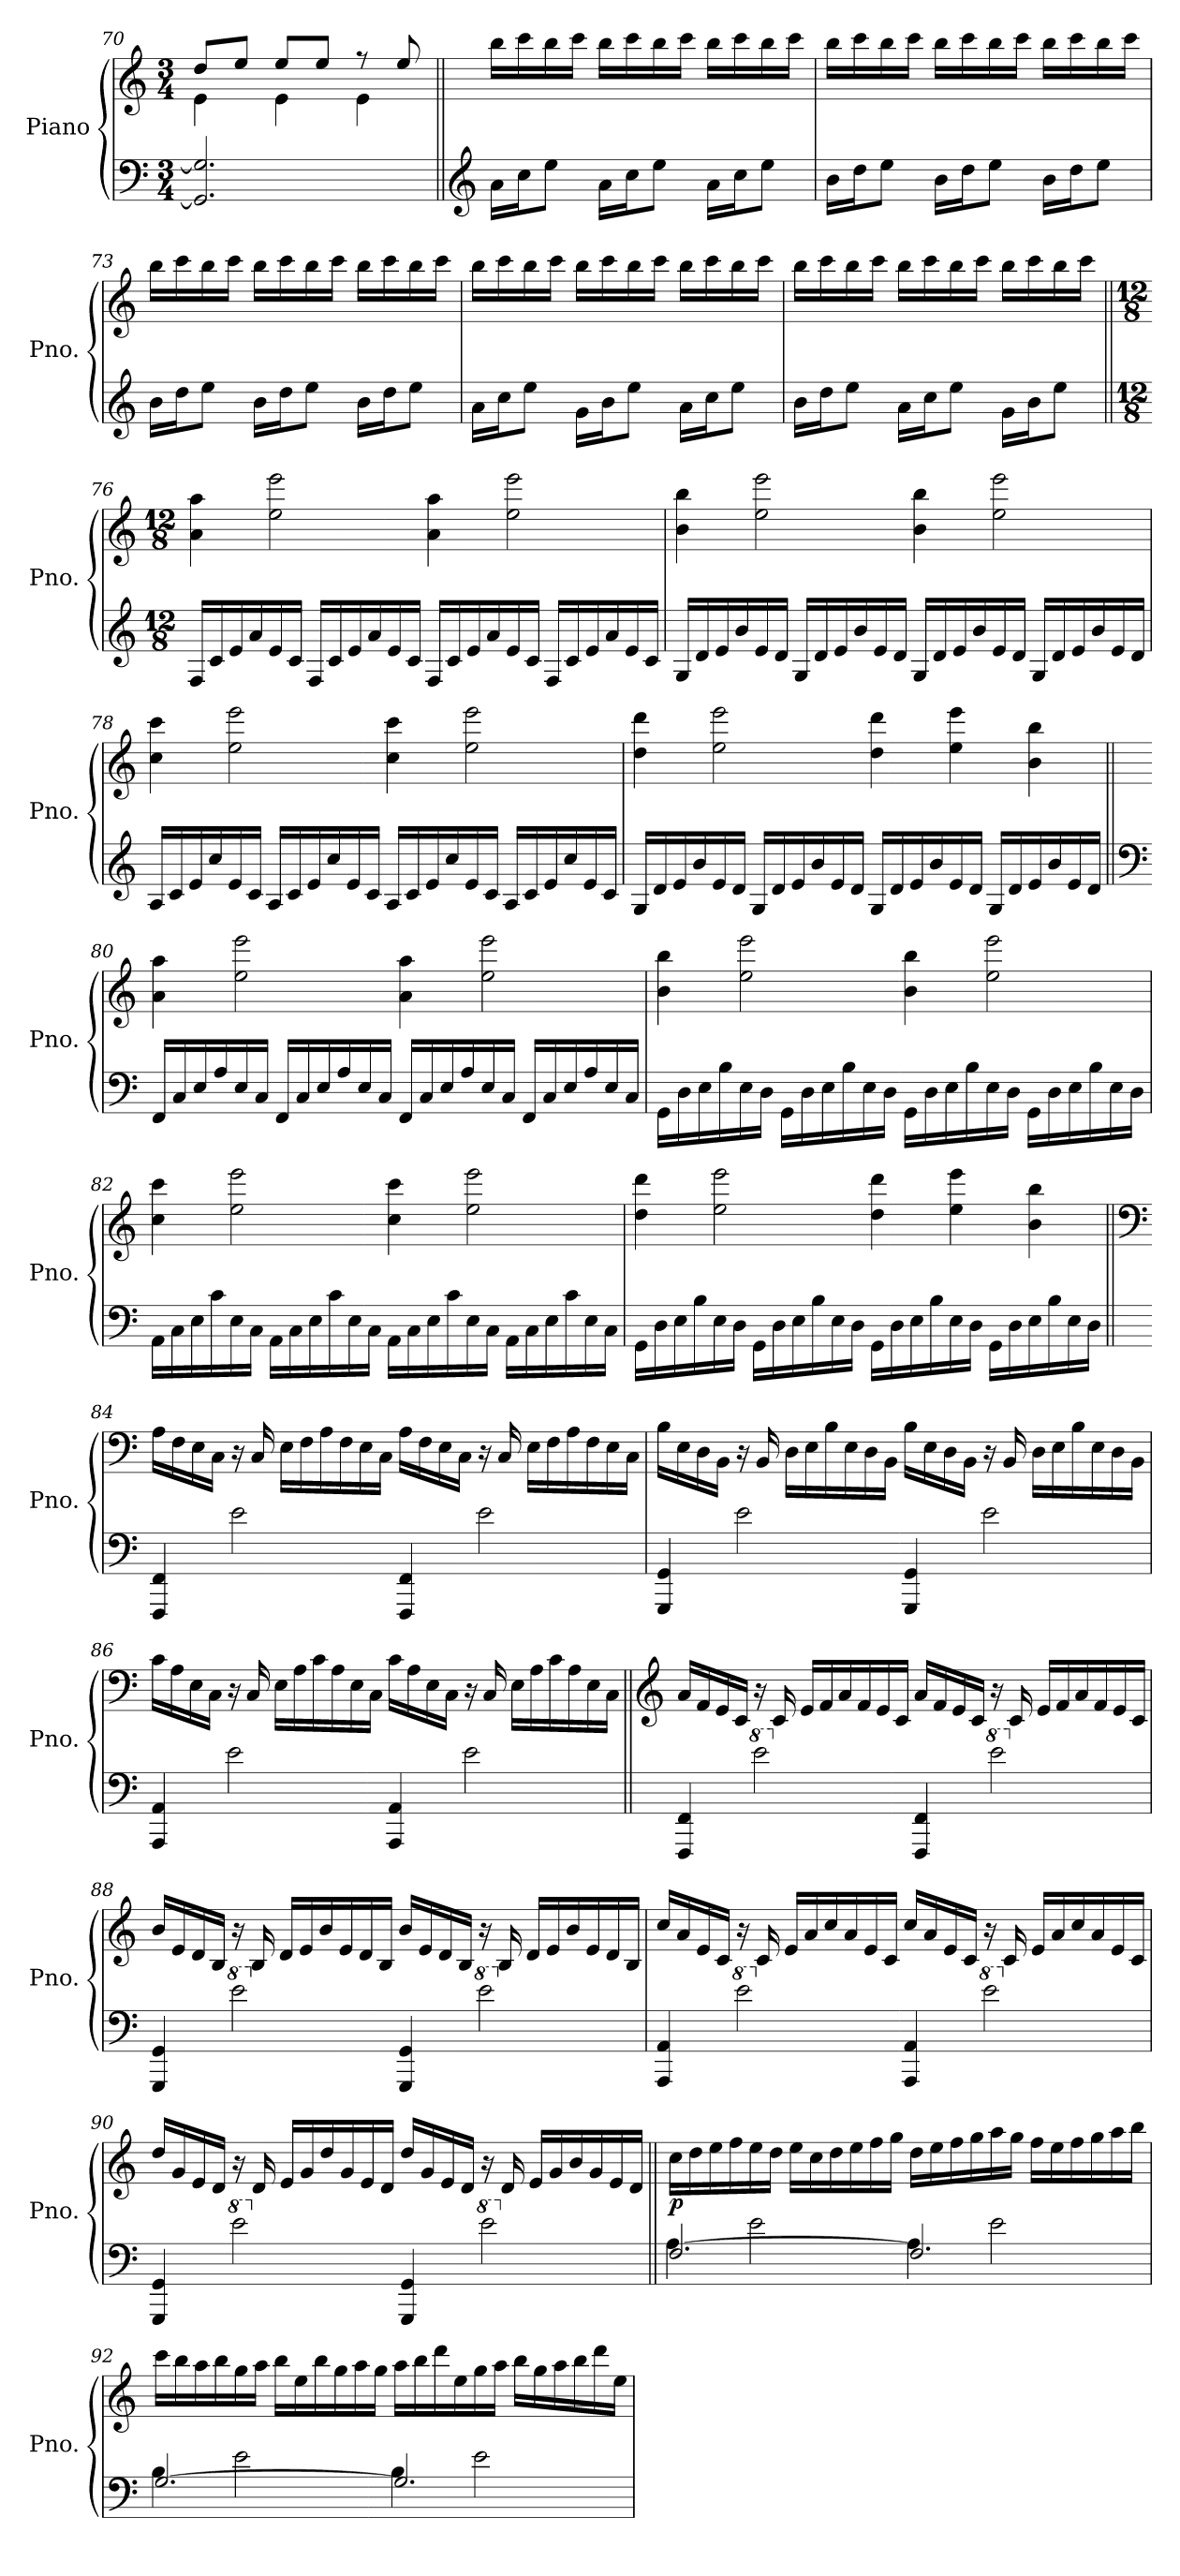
**kern	**kern	**dynam
*part1	*part1	*part1
*staff2	*staff1	*staff1/2
*I"Piano	*	*
*I'Pno.	*	*
*clefF4	*clefG2	*
*k[]	*k[]	*
*M3/4	*M3/4	*
=70	=70	=70
*	*^	*
2.GG/] 2.G/]	8dd/L	4e\	.
.	8ee/J	.	.
.	8ee/L	4e\	.
.	8ee/J	.	.
.	8r	4e\	.
.	8ee/	.	.
*	*v	*v	*
!!LO:LB:g=z
=71||	=71||	=71||
*clefG2	*	*
16a\LL	16bb\LL	.
16cc\J	16ccc\	.
8ee\J	16bb\	.
.	16ccc\JJ	.
16a\LL	16bb\LL	.
16cc\J	16ccc\	.
8ee\J	16bb\	.
.	16ccc\JJ	.
16a\LL	16bb\LL	.
16cc\J	16ccc\	.
8ee\J	16bb\	.
.	16ccc\JJ	.
=72	=72	=72
16b\LL	16bb\LL	.
16dd\J	16ccc\	.
8ee\J	16bb\	.
.	16ccc\JJ	.
16b\LL	16bb\LL	.
16dd\J	16ccc\	.
8ee\J	16bb\	.
.	16ccc\JJ	.
16b\LL	16bb\LL	.
16dd\J	16ccc\	.
8ee\J	16bb\	.
.	16ccc\JJ	.
!!LO:LB:g=z
=73	=73	=73
16b\LL	16bb\LL	.
16dd\J	16ccc\	.
8ee\J	16bb\	.
.	16ccc\JJ	.
16b\LL	16bb\LL	.
16dd\J	16ccc\	.
8ee\J	16bb\	.
.	16ccc\JJ	.
16b\LL	16bb\LL	.
16dd\J	16ccc\	.
8ee\J	16bb\	.
.	16ccc\JJ	.
=74	=74	=74
16a\LL	16bb\LL	.
16cc\J	16ccc\	.
8ee\J	16bb\	.
.	16ccc\JJ	.
16g\LL	16bb\LL	.
16b\J	16ccc\	.
8ee\J	16bb\	.
.	16ccc\JJ	.
16a\LL	16bb\LL	.
16cc\J	16ccc\	.
8ee\J	16bb\	.
.	16ccc\JJ	.
!!LO:LB:g=z
=75	=75	=75
16b\LL	16bb\LL	.
16dd\J	16ccc\	.
8ee\J	16bb\	.
.	16ccc\JJ	.
16a\LL	16bb\LL	.
16cc\J	16ccc\	.
8ee\J	16bb\	.
.	16ccc\JJ	.
16g\LL	16bb\LL	.
16b\J	16ccc\	.
8ee\J	16bb\	.
.	16ccc\JJ	.
=76||	=76||	=76||
*M12/8	*M12/8	*
16F/LL	4a\ 4aa\	.
16c/	.	.
16e/	.	.
16a/	.	.
16e/	2ee\ 2eee\	.
16c/JJ	.	.
16F/LL	.	.
16c/	.	.
16e/	.	.
16a/	.	.
16e/	.	.
16c/JJ	.	.
16F/LL	4a\ 4aa\	.
16c/	.	.
16e/	.	.
16a/	.	.
16e/	2ee\ 2eee\	.
16c/JJ	.	.
16F/LL	.	.
16c/	.	.
16e/	.	.
16a/	.	.
16e/	.	.
16c/JJ	.	.
!!LO:LB:g=z
=77	=77	=77
16G/LL	4b\ 4bb\	.
16d/	.	.
16e/	.	.
16b/	.	.
16e/	2ee\ 2eee\	.
16d/JJ	.	.
16G/LL	.	.
16d/	.	.
16e/	.	.
16b/	.	.
16e/	.	.
16d/JJ	.	.
16G/LL	4b\ 4bb\	.
16d/	.	.
16e/	.	.
16b/	.	.
16e/	2ee\ 2eee\	.
16d/JJ	.	.
16G/LL	.	.
16d/	.	.
16e/	.	.
16b/	.	.
16e/	.	.
16d/JJ	.	.
!!LO:LB:g=z
=78	=78	=78
16A/LL	4cc\ 4ccc\	.
16c/	.	.
16e/	.	.
16cc/	.	.
16e/	2ee\ 2eee\	.
16c/JJ	.	.
16A/LL	.	.
16c/	.	.
16e/	.	.
16cc/	.	.
16e/	.	.
16c/JJ	.	.
16A/LL	4cc\ 4ccc\	.
16c/	.	.
16e/	.	.
16cc/	.	.
16e/	2ee\ 2eee\	.
16c/JJ	.	.
16A/LL	.	.
16c/	.	.
16e/	.	.
16cc/	.	.
16e/	.	.
16c/JJ	.	.
!!LO:PB:g=z
=79	=79	=79
16G/LL	4dd\ 4ddd\	.
16d/	.	.
16e/	.	.
16b/	.	.
16e/	2ee\ 2eee\	.
16d/JJ	.	.
16G/LL	.	.
16d/	.	.
16e/	.	.
16b/	.	.
16e/	.	.
16d/JJ	.	.
16G/LL	4dd\ 4ddd\	.
16d/	.	.
16e/	.	.
16b/	.	.
16e/	4ee\ 4eee\	.
16d/JJ	.	.
16G/LL	.	.
16d/	.	.
16e/	4b\ 4bb\	.
16b/	.	.
16e/	.	.
16d/JJ	.	.
=80||	=80||	=80||
*clefF4	*	*
16FF/LL	4a\ 4aa\	.
16C/	.	.
16E/	.	.
16A/	.	.
16E/	2ee\ 2eee\	.
16C/JJ	.	.
16FF/LL	.	.
16C/	.	.
16E/	.	.
16A/	.	.
16E/	.	.
16C/JJ	.	.
16FF/LL	4a\ 4aa\	.
16C/	.	.
16E/	.	.
16A/	.	.
16E/	2ee\ 2eee\	.
16C/JJ	.	.
16FF/LL	.	.
16C/	.	.
16E/	.	.
16A/	.	.
16E/	.	.
16C/JJ	.	.
!!LO:LB:g=z
=81	=81	=81
16GG\LL	4b\ 4bb\	.
16D\	.	.
16E\	.	.
16B\	.	.
16E\	2ee\ 2eee\	.
16D\JJ	.	.
16GG\LL	.	.
16D\	.	.
16E\	.	.
16B\	.	.
16E\	.	.
16D\JJ	.	.
16GG\LL	4b\ 4bb\	.
16D\	.	.
16E\	.	.
16B\	.	.
16E\	2ee\ 2eee\	.
16D\JJ	.	.
16GG\LL	.	.
16D\	.	.
16E\	.	.
16B\	.	.
16E\	.	.
16D\JJ	.	.
=82	=82	=82
16AA\LL	4cc\ 4ccc\	.
16C\	.	.
16E\	.	.
16c\	.	.
16E\	2ee\ 2eee\	.
16C\JJ	.	.
16AA\LL	.	.
16C\	.	.
16E\	.	.
16c\	.	.
16E\	.	.
16C\JJ	.	.
16AA\LL	4cc\ 4ccc\	.
16C\	.	.
16E\	.	.
16c\	.	.
16E\	2ee\ 2eee\	.
16C\JJ	.	.
16AA\LL	.	.
16C\	.	.
16E\	.	.
16c\	.	.
16E\	.	.
16C\JJ	.	.
!!LO:LB:g=z
=83	=83	=83
16GG\LL	4dd\ 4ddd\	.
16D\	.	.
16E\	.	.
16B\	.	.
16E\	2ee\ 2eee\	.
16D\JJ	.	.
16GG\LL	.	.
16D\	.	.
16E\	.	.
16B\	.	.
16E\	.	.
16D\JJ	.	.
16GG\LL	4dd\ 4ddd\	.
16D\	.	.
16E\	.	.
16B\	.	.
16E\	4ee\ 4eee\	.
16D\JJ	.	.
16GG\LL	.	.
16D\	.	.
16E\	4b\ 4bb\	.
16B\	.	.
16E\	.	.
16D\JJ	.	.
!!LO:LB:g=z
=84||	=84||	=84||
*	*clefF4	*
4FFF/ 4FF/	16A\LL	.
.	16F\	.
.	16E\	.
.	16C\JJ	.
2e\	16r	.
.	16C/	.
.	16E\LL	.
.	16F\	.
.	16A\	.
.	16F\	.
.	16E\	.
.	16C\JJ	.
4FFF/ 4FF/	16A\LL	.
.	16F\	.
.	16E\	.
.	16C\JJ	.
2e\	16r	.
.	16C/	.
.	16E\LL	.
.	16F\	.
.	16A\	.
.	16F\	.
.	16E\	.
.	16C\JJ	.
=85	=85	=85
4GGG/ 4GG/	16B\LL	.
.	16E\	.
.	16D\	.
.	16BB\JJ	.
2e\	16r	.
.	16BB/	.
.	16D\LL	.
.	16E\	.
.	16B\	.
.	16E\	.
.	16D\	.
.	16BB\JJ	.
4GGG/ 4GG/	16B\LL	.
.	16E\	.
.	16D\	.
.	16BB\JJ	.
2e\	16r	.
.	16BB/	.
.	16D\LL	.
.	16E\	.
.	16B\	.
.	16E\	.
.	16D\	.
.	16BB\JJ	.
!!LO:LB:g=z
=86	=86	=86
4AAA/ 4AA/	16c\LL	.
.	16A\	.
.	16E\	.
.	16C\JJ	.
2e\	16r	.
.	16C/	.
.	16E\LL	.
.	16A\	.
.	16c\	.
.	16A\	.
.	16E\	.
.	16C\JJ	.
4AAA/ 4AA/	16c\LL	.
.	16A\	.
.	16E\	.
.	16C\JJ	.
2e\	16r	.
.	16C/	.
.	16E\LL	.
.	16A\	.
.	16c\	.
.	16A\	.
.	16E\	.
.	16C\JJ	.
!!LO:LB:g=z
=87||	=87||	=87||
*	*clefG2	*
4FFF/ 4FF/	16a/LL	.
.	16f/	.
.	16e/	.
.	16c/JJ	.
*8va	*	*
2ee\	16r	.
.	16c/	.
.	16e/LL	.
.	16f/	.
.	16a/	.
.	16f/	.
.	16e/	.
.	16c/JJ	.
*X8va	*	*
4FFF/ 4FF/	16a/LL	.
.	16f/	.
.	16e/	.
.	16c/JJ	.
*8va	*	*
2ee\	16r	.
.	16c/	.
.	16e/LL	.
.	16f/	.
.	16a/	.
.	16f/	.
.	16e/	.
.	16c/JJ	.
=88	=88	=88
*X8va	*	*
4GGG/ 4GG/	16b/LL	.
.	16e/	.
.	16d/	.
.	16B/JJ	.
*8va	*	*
2ee\	16r	.
.	16B/	.
.	16d/LL	.
.	16e/	.
.	16b/	.
.	16e/	.
.	16d/	.
.	16B/JJ	.
*X8va	*	*
4GGG/ 4GG/	16b/LL	.
.	16e/	.
.	16d/	.
.	16B/JJ	.
*8va	*	*
2ee\	16r	.
.	16B/	.
.	16d/LL	.
.	16e/	.
.	16b/	.
.	16e/	.
.	16d/	.
.	16B/JJ	.
!!LO:PB:g=z
=89	=89	=89
*X8va	*	*
4AAA/ 4AA/	16cc/LL	.
.	16a/	.
.	16e/	.
.	16c/JJ	.
*8va	*	*
2ee\	16r	.
.	16c/	.
.	16e/LL	.
.	16a/	.
.	16cc/	.
.	16a/	.
.	16e/	.
.	16c/JJ	.
*X8va	*	*
4AAA/ 4AA/	16cc/LL	.
.	16a/	.
.	16e/	.
.	16c/JJ	.
*8va	*	*
2ee\	16r	.
.	16c/	.
.	16e/LL	.
.	16a/	.
.	16cc/	.
.	16a/	.
.	16e/	.
.	16c/JJ	.
!!LO:LB:g=z
=90	=90	=90
*X8va	*	*
4GGG/ 4GG/	16dd/LL	.
.	16g/	.
.	16e/	.
.	16d/JJ	.
*8va	*	*
2ee\	16r	.
.	16d/	.
.	16e/LL	.
.	16g/	.
.	16dd/	.
.	16g/	.
.	16e/	.
.	16d/JJ	.
*X8va	*	*
4GGG/ 4GG/	16dd/LL	.
.	16g/	.
.	16e/	.
.	16d/JJ	.
*8va	*	*
2ee\	16r	.
.	16d/	.
.	16e/LL	.
.	16g/	.
.	16b/	.
.	16g/	.
.	16e/	.
.	16d/JJ	.
=91||	=91||	=91||
*X8va	*	*
*^	*	*
!	!	!	!LO:DY:b
[2.F/	4A\	16cc\LL	p
.	.	16dd\	.
.	.	16ee\	.
.	.	16ff\	.
.	2e\	16ee\	.
.	.	16dd\JJ	.
.	.	16ee\LL	.
.	.	16cc\	.
.	.	16dd\	.
.	.	16ee\	.
.	.	16ff\	.
.	.	16gg\JJ	.
2.F/]	4A\	16dd\LL	.
.	.	16ee\	.
.	.	16ff\	.
.	.	16gg\	.
.	2e\	16aa\	.
.	.	16gg\JJ	.
.	.	16ff\LL	.
.	.	16ee\	.
.	.	16ff\	.
.	.	16gg\	.
.	.	16aa\	.
.	.	16bb\JJ	.
!!LO:LB:g=z
=92	=92	=92	=92
[2.G/	4B\	16ccc\LL	.
.	.	16bb\	.
.	.	16aa\	.
.	.	16bb\	.
.	2e\	16gg\	.
.	.	16aa\JJ	.
.	.	16bb\LL	.
.	.	16ee\	.
.	.	16bb\	.
.	.	16gg\	.
.	.	16aa\	.
.	.	16gg\JJ	.
2.G/]	4B\	16aa\LL	.
.	.	16bb\	.
.	.	16ddd\	.
.	.	16ee\	.
.	2e\	16gg\	.
.	.	16aa\JJ	.
.	.	16bb\LL	.
.	.	16gg\	.
.	.	16aa\	.
.	.	16bb\	.
.	.	16ddd\	.
.	.	16ee\JJ	.
*v	*v	*	*
=	=	=
*-	*-	*-
